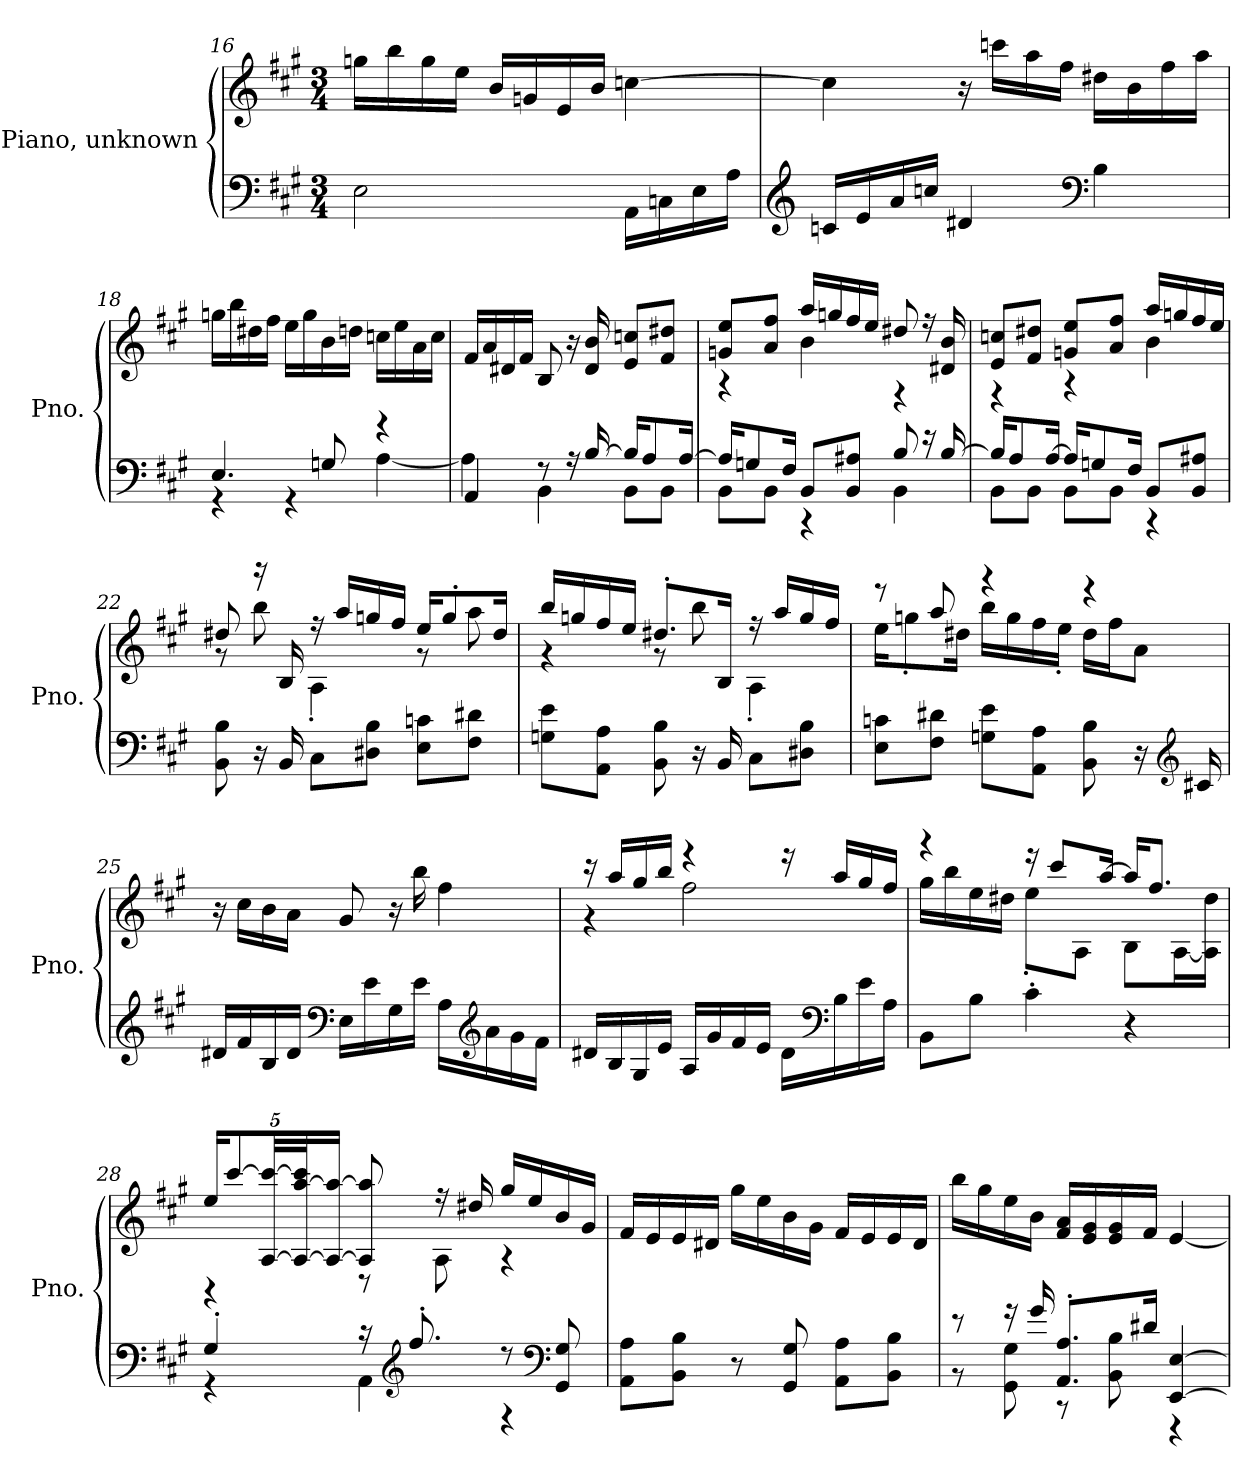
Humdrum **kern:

**kern	**kern
*part1	*part1
*staff2	*staff1
*I"Piano, unknown	*
*I'Pno.	*
!!LO:PB:g=z
*clefF4	*clefG2
*k[f#c#g#]	*k[f#c#g#]
*M3/4	*M3/4
=16	=16
2E\	16ggn\LL
.	16bb\
.	16gg\
.	16ee\JJ
.	16b/LL
.	16gn/
.	16e/
.	16b/JJ
16AA\LL	[4ccn\
16Cn\	.
16E\	.
16A\JJ	.
=17	=17
*clefG2	*
16cn/LL	4cc\]
16e/	.
16a/	.
16ccn/JJ	.
4d#X/	16r
.	16cccn\LL
.	16aa\
.	16ff#\JJ
*clefF4	*
4B\	16dd#X\LL
.	16b\
.	16ff#\
.	16aa\JJ
!!LO:LB:g=z
=18	=18
*^	*
4.E/	4r	16ggn\LL
.	.	16bb\
.	.	16dd#X\
.	.	16ff#\JJ
.	4r	16ee\LL
.	.	16gg\
8Gn/	.	16b\
.	.	16ddn\JJ
4r	[4A\	16ccn\LL
.	.	16ee\
.	.	16a\
.	.	16cc\JJ
=19	=19	=19
4AA/	4A\]	16f#/LL
.	.	16a/
.	.	16d#X/
.	.	16f#/JJ
8r	4BB\	8B/
16r	.	16r
[16B/	.	16d#/ 16b/
16B/KL]	8BB\L	8e/ 8ccn/L
8A/	.	.
.	8BB\J	8f#/ 8dd#X/J
[16A/Jk	.	.
=20	=20	=20
*	*	*^
16A/KL]	8BB\L	8gn/ 8ee/L	4r
8Gn/	.	.	.
.	8BB\J	8a/ 8ff#/J	.
16F#/Jk	.	.	.
8BB/L	4r	16aa/LL	4b\
.	.	16ggn/	.
8BB/ 8A#X/J	.	16ff#/	.
.	.	16ee/JJ	.
8B/	4BB\	8dd#X/	4r
16r	.	16r	.
[16B/	.	16d#X/ 16b/	.
!!LO:LB:g=z	!!
=21	=21	=21	=21
16B/KL]	8BB\L	8e/ 8ccn/L	4r
8A/	.	.	.
.	8BB\J	8f#/ 8dd#X/J	.
[16A/Jk	.	.	.
16A/KL]	8BB\L	8gn/ 8ee/L	4r
8Gn/	.	.	.
.	8BB\J	8a/ 8ff#/J	.
16F#/Jk	.	.	.
8BB/L	4r	16aa/LL	4b\
.	.	16ggn/	.
8BB/ 8A#X/J	.	16ff#/	.
.	.	16ee/JJ	.
*v	*v	*	*
=22	=22	=22
8BB\ 8B\	8dd#X/	8r
16r	16r	8bb\
16BB/	16B/	.
8C#\L	16r	4A'\
.	16aa/LL	.
8D#X\ 8B\J	16ggn/	.
.	16ff#/JJ	.
8E\ 8cn\L	16ee/KL	8r
.	8gg'/	.
8F#\ 8d#X\J	.	8aa\
.	16dd#/Jk	.
=23	=23	=23
8Gn\ 8e\L	16bb/LL	4r
.	16ggn/	.
8AA\ 8A\J	16ff#/	.
.	16ee/JJ	.
8BB\ 8B\	8.dd#X'/L	8r
16r	.	8bb\
16BB/	16B/Jk	.
8C#\L	16r	4A'\
.	16aa/LL	.
8D#X\ 8B\J	16gg/	.
.	16ff#/JJ	.
!!LO:LB:g=z	!!
=24	=24	=24
8E\ 8cn\L	8r	16ee\KL
.	.	8ggn'\
8F#\ 8d#X\J	8aa/	.
.	.	16dd#X\Jk
8Gn\ 8e\L	4r	16bb\LL
.	.	16gg\
8AA\ 8A\J	.	16ff#\
.	.	16ee'\JJ
8BB\ 8B\	4r	16dd#\LL
.	.	16ff#\J
16r	.	8a\J
*clefG2	*	*
16c#X/	.	.
*	*v	*v
=25	=25
16d#X/LL	16r
16f#/	16cc#\LL
16B/	16b\
16d#/JJ	16a\JJ
*clefF4	*
16E\LL	8g#/
16e\	.
16G#\	16r
16e\JJ	16bb\
16A\LL	4ff#\
*clefG2	*
16a\	.
16g#\	.
16f#\JJ	.
!!LO:LB:g=z
=26	=26
*	*^
16d#X/LL	16r	4r
16B/	16aa/LL	.
16G#/	16gg#/	.
16e/JJ	16bb/JJ	.
16A/LL	4r	2ff#\
16g#/	.	.
16f#/	.	.
16e/JJ	.	.
16d#\LL	16r	.
*clefF4	*	*
16B\	16aa/LL	.
16e\	16gg#/	.
16A\JJ	16ff#/JJ	.
=27	=27	=27
8BB\L	4r	16gg#\LL
.	.	16bb\
8B\J	.	16ee\
.	.	16dd#X\JJ
4c#'\	16r	8ee'\L
.	8ccc#/L	.
.	.	8A\J
.	[16aa/Jk	.
4r	16aa/KL]	8B\L
.	8.ff#/J	.
.	.	[16A\L
.	.	16A\] 16dd#\JJ
!!LO:LB:g=z	!!
=28	=28	=28
*^	*	*
*	*	*Xbrackettup	*
4G#'/	4r	20ee/KL	4r
.	.	[10ccc#/	.
.	.	[40A/ 40ccc#/_LL	.
.	.	40A/_ [40aa/ 40ccc#/]J	.
.	.	20A/_ 20aa/_JJ	.
16r	4AA\	8A/] 8aa/]	8r
*clefG2	*	*	*
8.ff#'/	.	.	.
.	.	16r	8A\
.	.	16dd#X/	.
8r	4r	16gg#/LL	4r
.	.	16ee/	.
*clefF4	*	*	*
8GG#/ 8G#/	.	16b/	.
.	.	16g#/JJ	.
*v	*v	*	*
*	*v	*v
=29	=29
8AA\ 8A\L	16f#/LL
.	16e/
8BB\ 8B\J	16e/
.	16d#X/JJ
8r	16gg#\LL
.	16ee\
8GG#/ 8G#/	16b\
.	16g#\JJ
8AA\ 8A\L	16f#/LL
.	16e/
8BB\ 8B\J	16e/
.	16d#/JJ
=30	=30
*^	*
8r	8r	16bb\LL
.	.	16gg#\
16r	8GG#\ 8G#\	16ee\
16g#/	.	16b\JJ
8.AA/' 8.A/'L	8r	16f#/ 16a/LL
.	.	16e/ 16g#/
.	8BB\ 8B\	16e/ 16g#/
16d#X/Jk	.	16f#/JJ
[4EE/ [4E/	4r	[4e/
*v	*v	*
=	=
*-	*-
